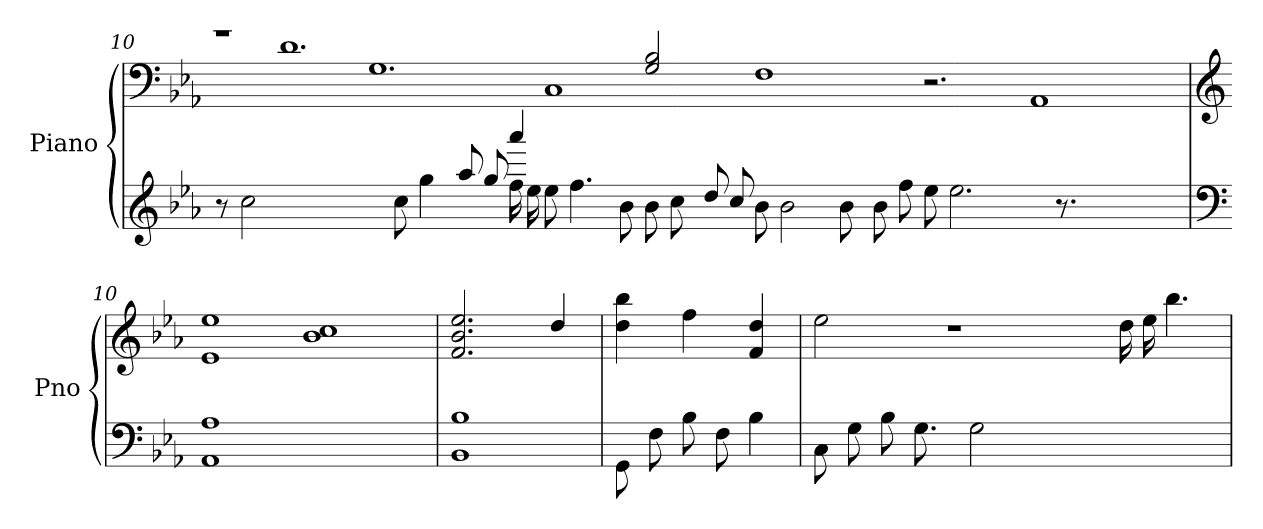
**kern	**kern
*part1	*part1
*staff2	*staff1
*I"Piano	*
*I'Pno	*
!!LO:LB:g=z
*clefG2	*clefF4
*k[b-e-a-]	*k[b-e-a-]
=10	=10
*^	*^
8r	1..ryy	1r	4.ryy
2cc\	.	.	.
.	.	.	1.d/
2ryy	.	.	.
.	.	1.G\	.
8cc\	.	.	.
4gg\	.	.	.
8aa-/	.	.	.
8gg/	.	.	.
16ff\	4aaa-/	.	.
16ee-\	.	.	.
8ee-\	.	.	1C\
4.ff\	2ryy	.	.
8b-\	.	.	.
8b-\	8.ryy	2B-/ 2G/	.
8cc\	.	.	.
.	1ryy	.	.
8dd/	.	.	.
8cc/	.	.	1ryy
8b-\	.	1F\	.
2b-\	.	.	.
8b-\	.	.	.
.	1ryy	.	.
8b-\	.	.	.
8ff\	.	.	1...ryy
8ee-\	.	2.r	.
2.ee-\	.	.	.
.	1ryy	.	.
.	.	1AA-\	.
8.r	.	.	.
2ryy	.	.	.
8.ryy	.	.	.
.	16ryy	.	.
*v	*v	*	*
!!LO:LB:g=z	!!
=10	=10	=10
*clefF4	*clefG2	*
1AA-\ 1A-\	1ee-\	1e-\
1ryy	1ryy	1cc\ 1b-\
*	*v	*v
=11	=11
1B-\ 1BB-\	2.ee-/ 2.b-/ 2.f/
.	4dd/
=12	=12
8GG\	4bb-\ 4dd\
8F\	.
8B-\	4ff\
8F\	.
4B-\	4dd/ 4f/
=13	=13
8C\	2ee-\
8G\	.
8B-\	.
8.G\	.
.	1r
2G\	.
2...ryy	.
.	16dd\
.	16ee-\
.	4.bb-\
=	=
*-	*-
